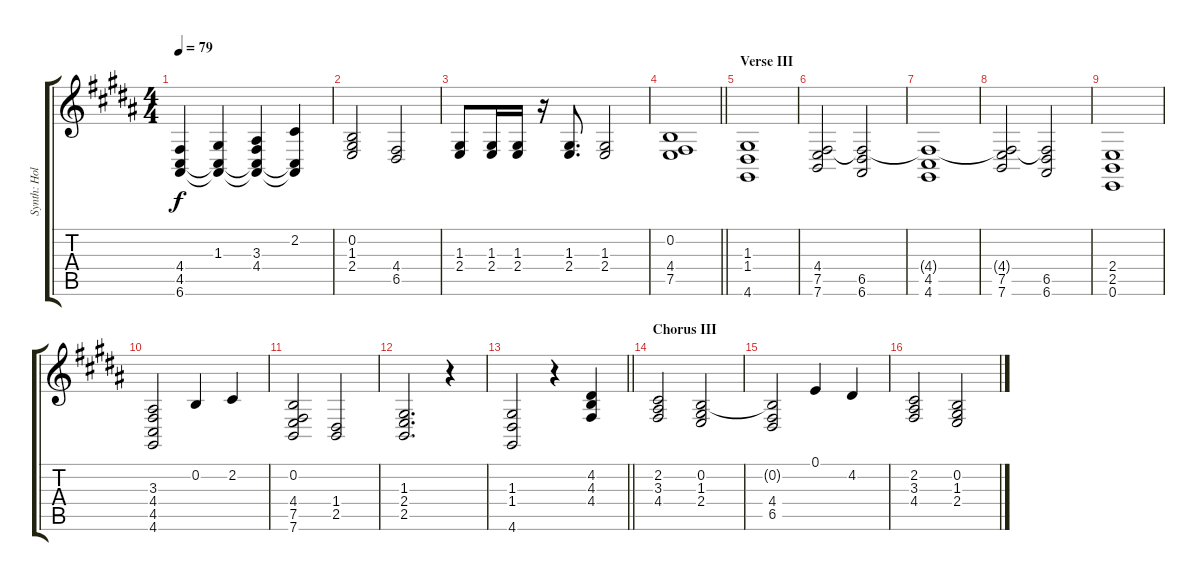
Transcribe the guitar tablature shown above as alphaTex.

\track ("Synth: Holly" "Synth: Hol") {instrument pad1newage}
\staff {score tabs}
\tuning (E4 B3 G3 D3 A2 E2) {hide}
\ts (4 4)
\tempo 79
\clef g2
\ks b
(4.4 4.5 6.6).4{dy f} (1.3 4.5{t} 6.6{t}).4 (3.3 4.4 4.5{t} 6.6{t}).4 (2.2 4.5{t} 6.6{t}).4 |
(0.2 1.3 2.4).2 (4.4 6.5).2 |
(1.3 2.4).8 (1.3 2.4).16 (1.3 2.4).16 r.16 (1.3 2.4).8{d} (1.3 2.4).2 |
\barLineRight lightlight
(0.2 4.4 7.5).1 |
\section ("" "Verse III")
(1.3 1.4 4.6).1 |
(4.4 7.5 7.6).2 (4.4{t} 6.5 6.6).2 |
(4.4{t} 4.5 4.6).1 |
(4.4{t} 7.5 7.6).2 (4.4{t} 6.5 6.6).2 |
(2.4 2.5 0.6).1 |
(3.3 4.4 4.5 4.6).2 0.2.4 2.2.4 |
(0.2 4.4 7.5 7.6).2 (1.4 2.5).2 |
(1.3 2.4 2.5).2{d} r.4 |
\barLineRight lightlight
(1.3 1.4 4.6).2 r.4 (4.2 4.3 4.4).4 |
\section ("" "Chorus III")
(2.2 3.3 4.4).2 (0.2 1.3 2.4).2 |
(0.2{t} 4.4 6.5).2 0.1.4 4.2.4 |
(2.2 3.3 4.4).2 (0.2 1.3 2.4).2
